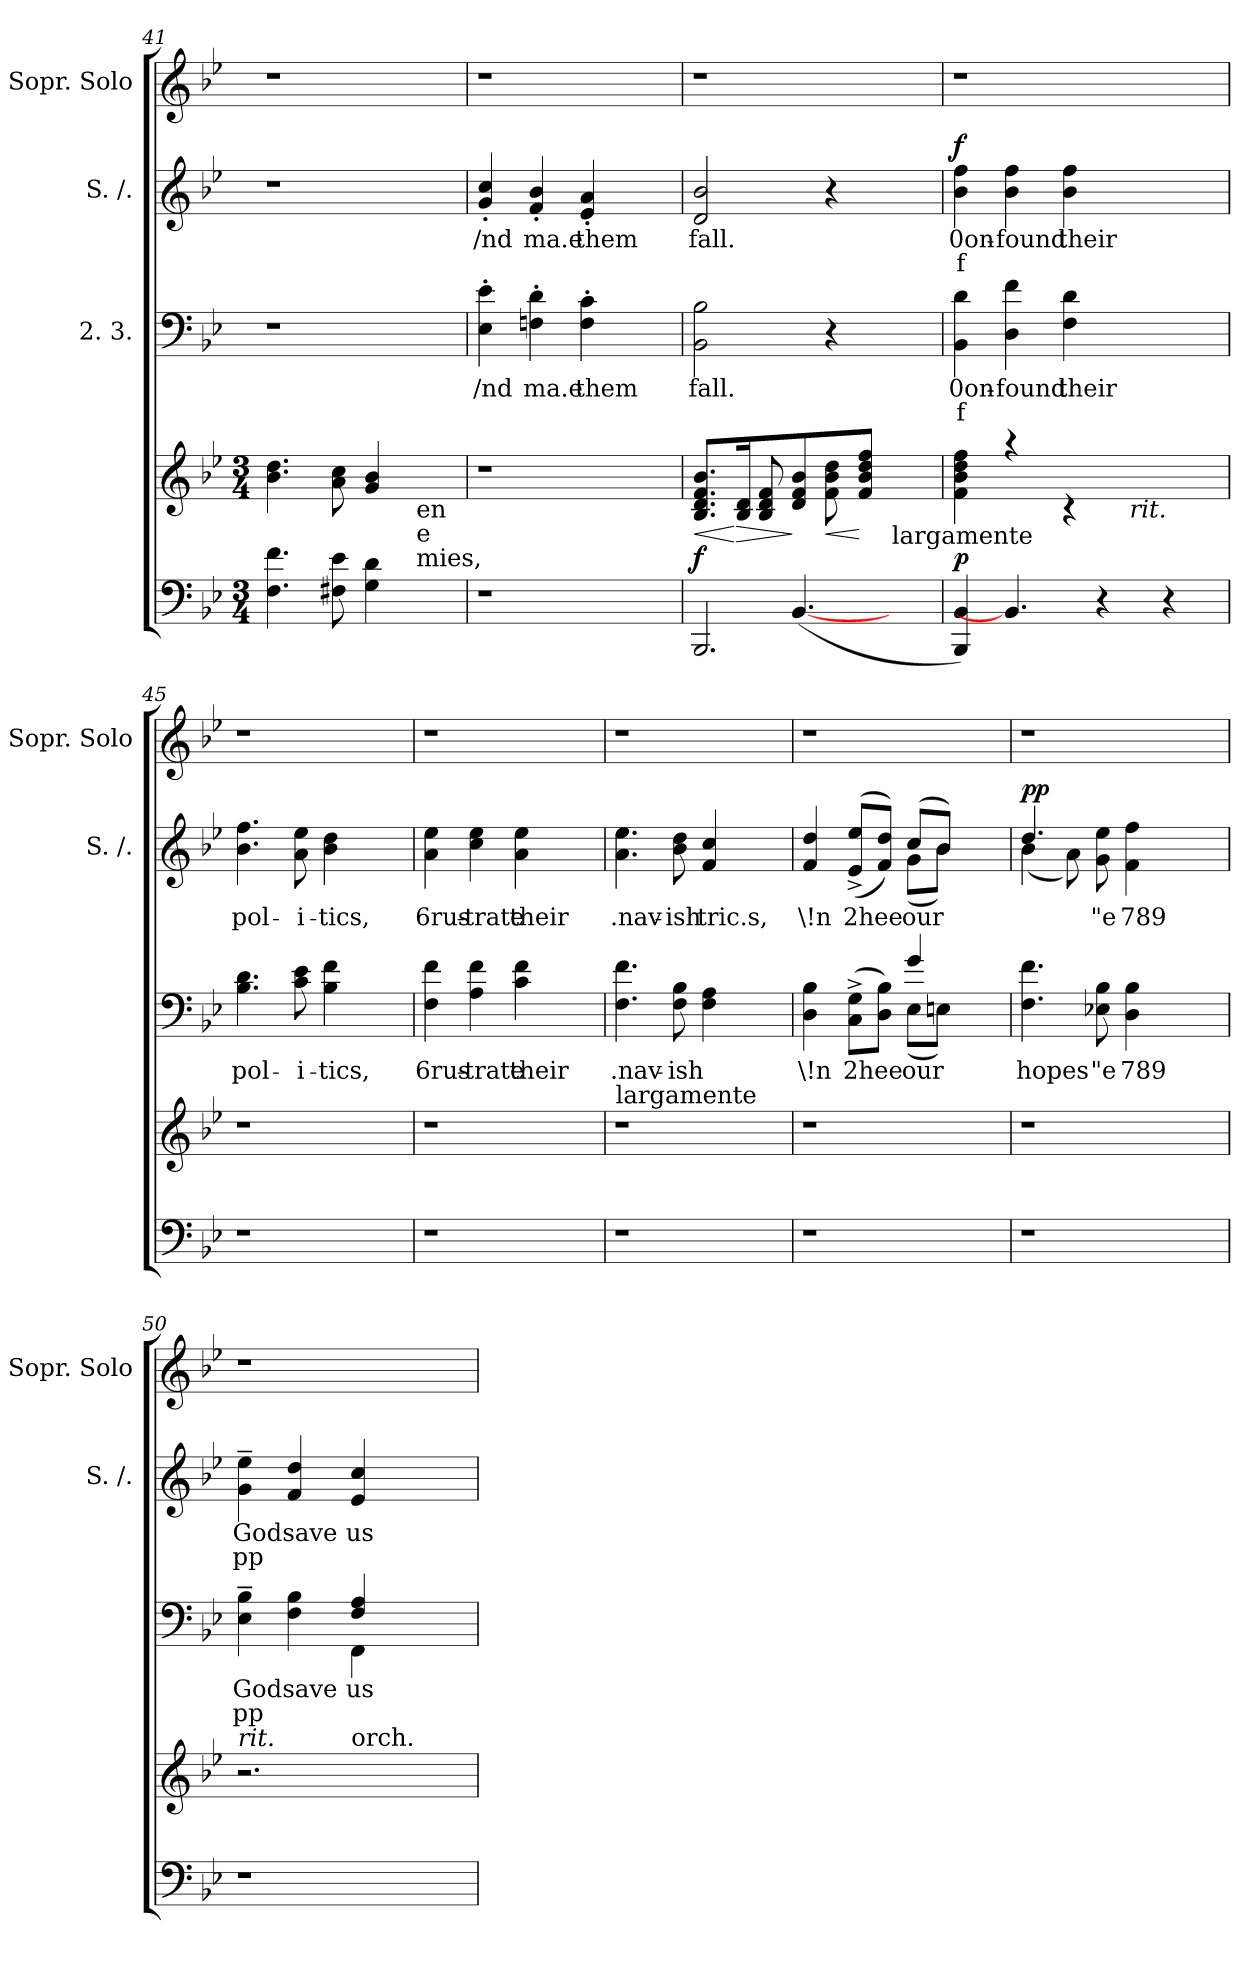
**kern	**dynam	**kern	**dynam	**kern	**text	**text	**kern	**text	**text	**dynam	**kern
*part5	*part5	*part4	*part4	*part3	*part3	*part3	*part2	*part2	*part2	*part2	*part1
*staff5	*staff5	*staff4	*staff4	*staff3	*staff3	*staff3	*staff2	*staff2	*staff2	*staff2	*staff1
*	*	*	*	*I"2. 3.	*	*	*I"S. /.	*	*	*	*I"Sopr. Solo
*	*	*	*	*	*	*	*I'S. /.	*	*	*	*I'Sopr. Solo
*clefF4	*	*clefG2	*	*clefF4	*	*	*clefG2	*	*	*	*clefG2
*k[b-e-]	*	*k[b-e-]	*	*k[b-e-]	*	*	*k[b-e-]	*	*	*	*k[b-e-]
*B-:	*	*B-:	*	*B-:	*	*	*B-:	*	*	*	*B-:
*M3/4	*	*M3/4	*	*	*	*	*	*	*	*	*
=41	=41	=41	=41	=41	=41	=41	=41	=41	=41	=41	=41
4.F\ 4.f\	.	4.b-\ 4.dd\	.	1r	.	.	1r	.	.	.	1r
8F#X\ 8e-\	.	8a\ 8cc\	.	.	.	.	.	.	.	.	.
4G\ 4d\	.	4g/ 4b-/	.	.	.	.	.	.	.	.	.
!	!	!LO:TX:b:t=en	!	!	!	!	!	!	!	!	!
!	!	!LO:TX:b:t=e	!	!	!	!	!	!	!	!	!
!	!	!LO:TX:b:t=mies,	!	!	!	!	!	!	!	!	!
4ryy	.	4ryy	.	.	.	.	.	.	.	.	.
!!LO:PB:g=z
=42	=42	=42	=42	=42	=42	=42	=42	=42	=42	=42	=42
!LO:N:vis=1	!	!LO:N:vis=1	!	!	!LO:LY:a	!	!	!LO:LY:b	!	!	!
2.r	.	2.r	.	4E-\'> 4e-\'>	/nd	.	4g/'< 4cc/'<	/nd	.	.	1r
!	!	!	!	!	!LO:LY:a	!	!	!LO:LY:b	!	!	!
.	.	.	.	4Fn\'> 4d\'>	ma.e	.	4f/'< 4b-/'<	ma.e	.	.	.
!	!	!	!	!	!LO:LY:a	!	!	!LO:LY:b	!	!	!
.	.	.	.	4F\'> 4c\'>	them	.	4e-/'< 4a/'<	them	.	.	.
4ryy	.	4ryy	.	4ryy	.	.	4ryy	.	.	.	.
=43	=43	=43	=43	=43	=43	=43	=43	=43	=43	=43	=43
*^	*	*^	*	*	*	*	*	*	*	*	*
!	!	!LO:DY:a	!	!	!LO:HP:b	!	!LO:LY:a	!	!	!LO:LY:b	!	!	!
*	*	*	*	*^	*	*	*	*	*	*	*	*	*
2.BBB-/	4.ryy	f	2ryy	8.B-/ 8.d/ 8.f/ 8.b-/L	4ryy	<	2BB-\ 2B-\	fall.	.	2d/ 2b-/	fall.	.	.	1r
!	!	!	!	!	!	!LO:HP:n=1:b	!	!	!	!	!	!	!	!
.	.	.	.	16B-/ 16d/k	.	[ >	.	.	.	.	.	.	.	.
.	.	.	.	8ryy	8B-/ 8d/ 8f/	.	.	.	.	.	.	.	.	.
.	(<[4.BB-/	.	.	8d/ 8f/ 8b-/	8ryy	]	.	.	.	.	.	.	.	.
!	!	!	!	!	!	!LO:HP:b	!	!	!	!	!	!	!	!
.	.	.	8f\ 8b-\ 8dd\	8ryy	4ryy	<	4r	.	.	4r	.	.	.	.
.	.	.	8ryy	8f/ 8b-/ 8dd/ 8ff/J	.	[	.	.	.	.	.	.	.	.
!	!	!	!LO:TX:b:t=largamente	!	!	!	!	!	!	!	!	!	!	!
4ryy	4ryy	.	4ryy	4ryy	4ryy	.	4ryy	.	.	4ryy	.	.	.	.
=44	=44	=44	=44	=44	=44	=44	=44	=44	=44	=44	=44	=44	=44	=44
!	!	!LO:DY:a	!	!	!	!	!	!LO:LY:a	!LO:LY:a	!	!LO:LY:b	!LO:LY:b	!LO:DY:a	!
*v	*v	*	*	*	*	*	*	*	*	*	*	*	*	*
*	*	*	*v	*v	*	*	*	*	*	*	*	*	*
4BBB-/ 4BB-/)	p	4f\ 4b-\ 4dd\ 4ff\	2ryy	.	4BB-\ 4d\	0on-	f	4b-\ 4ff\	0on-	f	f	1r
!	!	!	!	!	!	!LO:LY:a:rj	!	!	!LO:LY:b:rj	!	!	!
4.BB-/]	.	4raa	.	.	4D\ 4f\	-found	.	4b-\ 4ff\	-found	.	.	.
!	!	!	!	!	!	!LO:LY:a	!	!	!LO:LY:b	!	!	!
.	.	4ryy	4rc	.	4F\ 4d\	their	.	4b-\ 4ff\	their	.	.	.
4r	.	.	.	.	.	.	.	.	.	.	.	.
!	!	!LO:TX:b:i:t=rit.	!	!	!	!	!	!	!	!	!	!
.	.	4.ryy	4.ryy	.	4.ryy	.	.	4.ryy	.	.	.	.
4r	.	.	.	.	.	.	.	.	.	.	.	.
.	.	.	.	.	.	.	.	.	.	.	.	8ryy
*	*	*v	*v	*	*	*	*	*	*	*	*	*
=45	=45	=45	=45	=45	=45	=45	=45	=45	=45	=45	=45
!LO:N:vis=1	!	!LO:N:vis=1	!	!	!LO:LY:a	!	!	!LO:LY:b	!	!	!
2.r	.	2.r	.	4.B-\ 4.d\	pol-	.	4.b-\ 4.ff\	pol-	.	.	1r
!	!	!	!	!	!LO:LY:a	!	!	!LO:LY:b	!	!	!
.	.	.	.	8c\ 8e-\	-i-	.	8a\ 8ee-\	-i-	.	.	.
!	!	!	!	!	!LO:LY:a	!	!	!LO:LY:b	!	!	!
.	.	.	.	4B-\ 4f\	-tics,	.	4b-\ 4dd\	-tics,	.	.	.
4ryy	.	4ryy	.	4ryy	.	.	4ryy	.	.	.	.
=46	=46	=46	=46	=46	=46	=46	=46	=46	=46	=46	=46
!LO:N:vis=1	!	!LO:N:vis=1	!	!	!LO:LY:a	!	!	!LO:LY:b	!	!	!
2.r	.	2.r	.	4F\ 4f\	6rus-	.	4a\ 4ee-\	6rus-	.	.	1r
!	!	!	!	!	!LO:LY:a	!	!	!LO:LY:b	!	!	!
.	.	.	.	4A\ 4f\	-trate	.	4cc\ 4ee-\	-trate	.	.	.
!	!	!	!	!	!LO:LY:a	!	!	!LO:LY:b	!	!	!
.	.	.	.	4c\ 4f\	their	.	4a\ 4ee-\	their	.	.	.
4ryy	.	4ryy	.	4ryy	.	.	4ryy	.	.	.	.
!!LO:LB:g=z
=47	=47	=47	=47	=47	=47	=47	=47	=47	=47	=47	=47
!	!	!LO:TX:a:t=largamente	!	!	!	!	!	!	!	!	!
!LO:N:vis=1	!	!LO:N:vis=1	!	!	!LO:LY:a	!	!	!LO:LY:b	!	!	!
2.r	.	2.r	.	4.F\ 4.f\	.nav-	.	4.a\ 4.ee-\	.nav-	.	.	1r
!	!	!	!	!	!LO:LY:a	!	!	!LO:LY:b	!	!	!
.	.	.	.	8F\ 8B-\	-ish	.	8b-\ 8dd\	-ish	.	.	.
!	!	!	!	!	!	!	!	!LO:LY:b	!	!	!
.	.	.	.	4F\ 4A\	.	.	4f/ 4cc/	tric.s,	.	.	.
4ryy	.	4ryy	.	4ryy	.	.	4ryy	.	.	.	.
=48	=48	=48	=48	=48	=48	=48	=48	=48	=48	=48	=48
!LO:N:vis=1	!	!LO:N:vis=1	!	!	!LO:LY:a	!	!	!LO:LY:b	!	!	!
*	*	*	*	*^	*	*	*^	*	*	*	*
2.r	.	2.r	.	2ryy	4D\ 4B-\	\!n	.	4f/ 4dd/	2ryy	\!n	.	.	1r
!	!	!	!	!	!	!LO:LY:a	!	!	!	!LO:LY:b	!	!	!
.	.	.	.	.	(>8C\^< 8G\^<L	2hee	.	(>(<8e-/^> 8ee-/^>L	.	2hee	.	.	.
.	.	.	.	.	8D\ 8B-\J)	.	.	8f/ 8dd/J))	.	.	.	.	.
!	!	!	!	!	!	!LO:LY:a	!	!	!	!LO:LY:b	!	!	!
.	.	.	.	4g/	(<8E-\L	our	.	(>8cc/L	(<8g\L	our	.	.	.
.	.	.	.	.	8En\J)	.	.	8b-/J)	8b-\J)	.	.	.	.
4ryy	.	4ryy	.	4ryy	4ryy	.	.	4ryy	4ryy	.	.	.	.
=49	=49	=49	=49	=49	=49	=49	=49	=49	=49	=49	=49	=49	=49
!LO:N:vis=1	!	!LO:N:vis=1	!	!	!	!LO:LY:a	!	!	!	!	!	!LO:DY:a	!
*	*	*	*	*v	*v	*	*	*	*^	*	*	*	*
2.r	.	2.r	.	4.F\ 4.f\	hopes	.	4.dd/	(<4b-\	4.ryy	.	.	pp	1r
.	.	.	.	.	.	.	.	8a\)	.	.	.	.	.
!	!	!	!	!	!LO:LY:a	!	!	!	!	!LO:LY:b	!	!	!
.	.	.	.	8E-X\ 8B-\	"e	.	4ryy	4ryy	8g\ 8ee-\	"e	.	.	.
!	!	!	!	!	!LO:LY:a	!	!	!	!	!LO:LY:b	!	!	!
.	.	.	.	4D\ 4B-\	789	.	.	.	4f\ 4ff\	789	.	.	.
.	.	.	.	.	.	.	4.ryy	4.ryy	.	.	.	.	.
4ryy	.	4ryy	.	4ryy	.	.	.	.	4ryy	.	.	.	.
=50	=50	=50	=50	=50	=50	=50	=50	=50	=50	=50	=50	=50	=50
*	*	*^	*	*	*	*	*	*	*	*	*	*	*
!	!	!LO:TX:a:i:t=rit.	!	!	!	!	!	!	!	!	!	!	!	!
!LO:N:vis=1	!	!	!LO:N:vis=1	!	!	!LO:LY:a	!LO:LY:a	!	!	!	!LO:LY:b	!LO:LY:b	!	!
*	*	*	*^	*	*^	*	*	*v	*v	*v	*	*	*	*
2.r	.	4..ryy	2.r	2ryy	.	2ryy	4E-\~< 4B-\~<	God	pp	4g\~> 4ee-\~>	God	pp	.	1r
!	!	!	!	!	!	!	!	!LO:LY:a	!	!	!LO:LY:b	!	!	!
.	.	.	.	.	.	.	4F\ 4B-\	save	.	4f/ 4dd/	save	.	.	.
.	.	4ryy	.	.	.	.	.	.	.	.	.	.	.	.
!	!	!	!	!LO:TX:a:t=orch.	!	!	!	!	!	!	!	!	!	!
!	!	!	!	!	!	!	!	!LO:LY:a	!	!	!LO:LY:b	!	!	!
.	.	.	.	2ryy	.	4F/ 4A/	4FF\	us	.	4e-/ 4cc/	us	.	.	.
.	.	4ryy	.	.	.	.	.	.	.	.	.	.	.	.
4ryy	.	.	4ryy	.	.	4ryy	4ryy	.	.	4ryy	.	.	.	.
.	.	16ryy	.	.	.	.	.	.	.	.	.	.	.	.
*	*	*v	*v	*v	*	*	*	*	*	*	*	*	*	*
*	*	*	*	*v	*v	*	*	*	*	*	*	*
=	=	=	=	=	=	=	=	=	=	=	=
*-	*-	*-	*-	*-	*-	*-	*-	*-	*-	*-	*-
